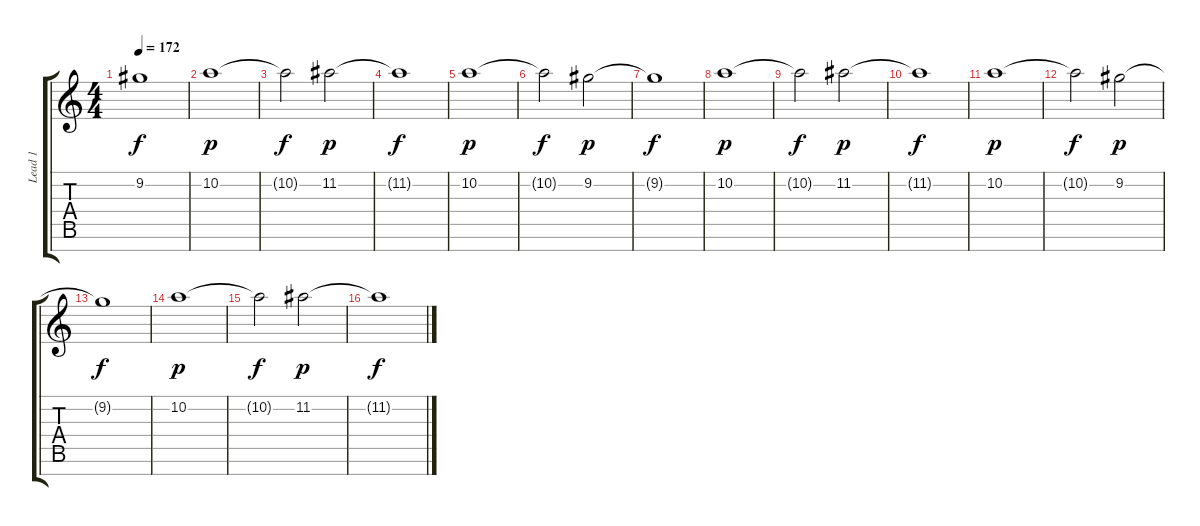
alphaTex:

\track ("Lead 1" "Lead 1") {instrument distortionguitar}
\staff {score tabs}
\tuning (E4 B3 G3 D3 A2 E2 B1) {hide}
\ts (4 4)
\tempo 172
\clef g2
\ks c
9.2{t}.1{dy f} |
10.2.1{dy p} |
10.2{t}.2{dy f} 11.2.2{dy p} |
11.2{t}.1{dy f} |
10.2.1{dy p} |
10.2{t}.2{dy f} 9.2.2{dy p} |
9.2{t}.1{dy f} |
10.2.1{dy p} |
10.2{t}.2{dy f} 11.2.2{dy p} |
11.2{t}.1{dy f} |
10.2.1{dy p} |
10.2{t}.2{dy f} 9.2.2{dy p} |
9.2{t}.1{dy f} |
10.2.1{dy p} |
10.2{t}.2{dy f} 11.2.2{dy p} |
11.2{t}.1{dy f}
